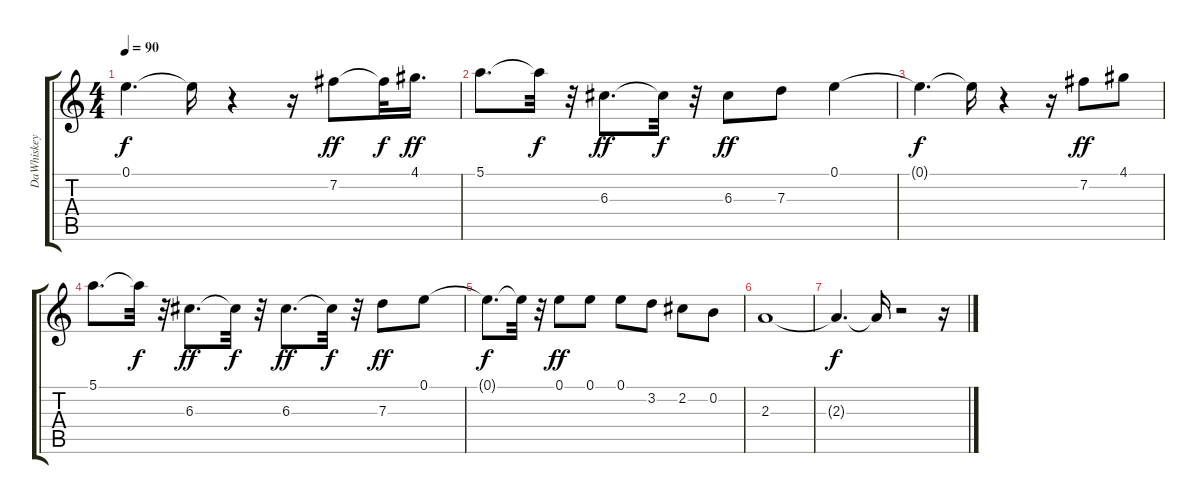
\track ("DaWhiskey" "DaWhiskey") {instrument distortionguitar}
\staff {score tabs}
\tuning (E4 B3 G3 D3 A2 E2) {hide}
\ts (4 4)
\tempo 90
\clef g2
\ks c
0.1{t}.4{d dy f} 0.1{t}.16 r.4 r.16 7.2.8{dy ff} 7.2{t}.32{dy f} 4.1.16{d dy ff} |
5.1.8{d} 5.1{t}.32{dy f} r.32 6.3.8{d dy ff} 6.3{t}.32{dy f} r.32 6.3.8{dy ff} 7.3.8 0.1.4 |
0.1{t}.4{d dy f} 0.1{t}.16 r.4 r.16 7.2.8{dy ff} 4.1.8 |
5.1.8{d} 5.1{t}.32{dy f} r.32 6.3.8{d dy ff} 6.3{t}.32{dy f} r.32 6.3.8{d dy ff} 6.3{t}.32{dy f} r.32 7.3.8{dy ff} 0.1.8 |
0.1{t}.8{d dy f} 0.1{t}.32 r.32 0.1.8{dy ff} 0.1.8 0.1.8 3.2.8 2.2.8 0.2.8 |
2.3.1 |
2.3{t}.4{d dy f} 2.3{t}.16 r.2 r.16
